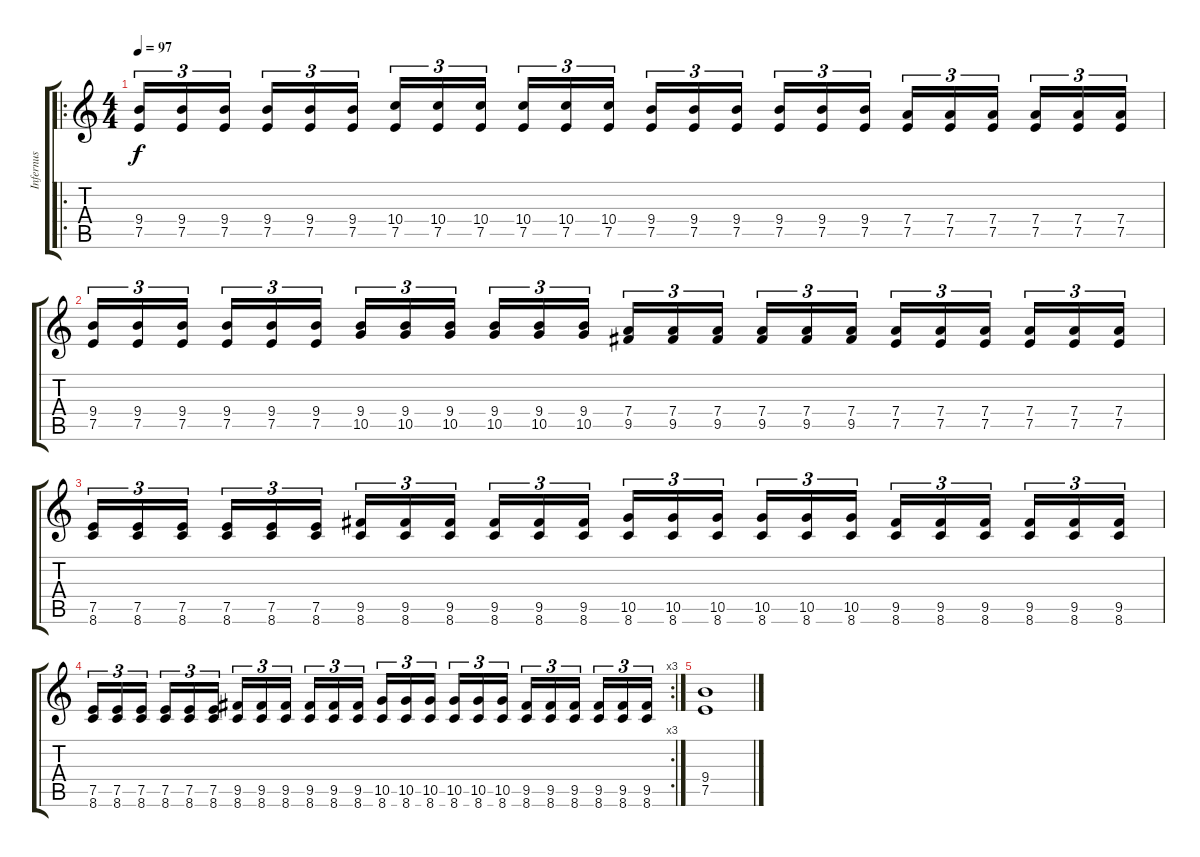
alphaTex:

\track ("Infernus" "Infernus") {instrument distortionguitar}
\staff {score tabs}
\tuning (E4 B3 G3 D3 A2 E2) {hide}
\ro
\ts (4 4)
\tempo 97
\clef g2
\ks c
(9.4 7.5).16{tu (3 2) dy f} (9.4 7.5).16{tu (3 2)} (9.4 7.5).16{tu (3 2) beam splitsecondary} (9.4 7.5).16{tu (3 2)} (9.4 7.5).16{tu (3 2)} (9.4 7.5).16{tu (3 2)} (10.4 7.5).16{tu (3 2)} (10.4 7.5).16{tu (3 2)} (10.4 7.5).16{tu (3 2) beam splitsecondary} (10.4 7.5).16{tu (3 2)} (10.4 7.5).16{tu (3 2)} (10.4 7.5).16{tu (3 2)} (9.4 7.5).16{tu (3 2)} (9.4 7.5).16{tu (3 2)} (9.4 7.5).16{tu (3 2) beam splitsecondary} (9.4 7.5).16{tu (3 2)} (9.4 7.5).16{tu (3 2)} (9.4 7.5).16{tu (3 2)} (7.4 7.5).16{tu (3 2)} (7.4 7.5).16{tu (3 2)} (7.4 7.5).16{tu (3 2) beam splitsecondary} (7.4 7.5).16{tu (3 2)} (7.4 7.5).16{tu (3 2)} (7.4 7.5).16{tu (3 2)} |
(9.4 7.5).16{tu (3 2)} (9.4 7.5).16{tu (3 2)} (9.4 7.5).16{tu (3 2) beam splitsecondary} (9.4 7.5).16{tu (3 2)} (9.4 7.5).16{tu (3 2)} (9.4 7.5).16{tu (3 2)} (9.4 10.5).16{tu (3 2)} (9.4 10.5).16{tu (3 2)} (9.4 10.5).16{tu (3 2) beam splitsecondary} (9.4 10.5).16{tu (3 2)} (9.4 10.5).16{tu (3 2)} (9.4 10.5).16{tu (3 2)} (7.4 9.5).16{tu (3 2)} (7.4 9.5).16{tu (3 2)} (7.4 9.5).16{tu (3 2) beam splitsecondary} (7.4 9.5).16{tu (3 2)} (7.4 9.5).16{tu (3 2)} (7.4 9.5).16{tu (3 2)} (7.4 7.5).16{tu (3 2)} (7.4 7.5).16{tu (3 2)} (7.4 7.5).16{tu (3 2) beam splitsecondary} (7.4 7.5).16{tu (3 2)} (7.4 7.5).16{tu (3 2)} (7.4 7.5).16{tu (3 2)} |
(7.5 8.6).16{tu (3 2)} (7.5 8.6).16{tu (3 2)} (7.5 8.6).16{tu (3 2) beam splitsecondary} (7.5 8.6).16{tu (3 2)} (7.5 8.6).16{tu (3 2)} (7.5 8.6).16{tu (3 2)} (9.5 8.6).16{tu (3 2)} (9.5 8.6).16{tu (3 2)} (9.5 8.6).16{tu (3 2) beam splitsecondary} (9.5 8.6).16{tu (3 2)} (9.5 8.6).16{tu (3 2)} (9.5 8.6).16{tu (3 2)} (10.5 8.6).16{tu (3 2)} (10.5 8.6).16{tu (3 2)} (10.5 8.6).16{tu (3 2) beam splitsecondary} (10.5 8.6).16{tu (3 2)} (10.5 8.6).16{tu (3 2)} (10.5 8.6).16{tu (3 2)} (9.5 8.6).16{tu (3 2)} (9.5 8.6).16{tu (3 2)} (9.5 8.6).16{tu (3 2) beam splitsecondary} (9.5 8.6).16{tu (3 2)} (9.5 8.6).16{tu (3 2)} (9.5 8.6).16{tu (3 2)} |
\rc 3
(7.5 8.6).16{tu (3 2)} (7.5 8.6).16{tu (3 2)} (7.5 8.6).16{tu (3 2) beam splitsecondary} (7.5 8.6).16{tu (3 2)} (7.5 8.6).16{tu (3 2)} (7.5 8.6).16{tu (3 2)} (9.5 8.6).16{tu (3 2)} (9.5 8.6).16{tu (3 2)} (9.5 8.6).16{tu (3 2) beam splitsecondary} (9.5 8.6).16{tu (3 2)} (9.5 8.6).16{tu (3 2)} (9.5 8.6).16{tu (3 2)} (10.5 8.6).16{tu (3 2)} (10.5 8.6).16{tu (3 2)} (10.5 8.6).16{tu (3 2) beam splitsecondary} (10.5 8.6).16{tu (3 2)} (10.5 8.6).16{tu (3 2)} (10.5 8.6).16{tu (3 2)} (9.5 8.6).16{tu (3 2)} (9.5 8.6).16{tu (3 2)} (9.5 8.6).16{tu (3 2) beam splitsecondary} (9.5 8.6).16{tu (3 2)} (9.5 8.6).16{tu (3 2)} (9.5 8.6).16{tu (3 2)} |
(9.4 7.5).1
